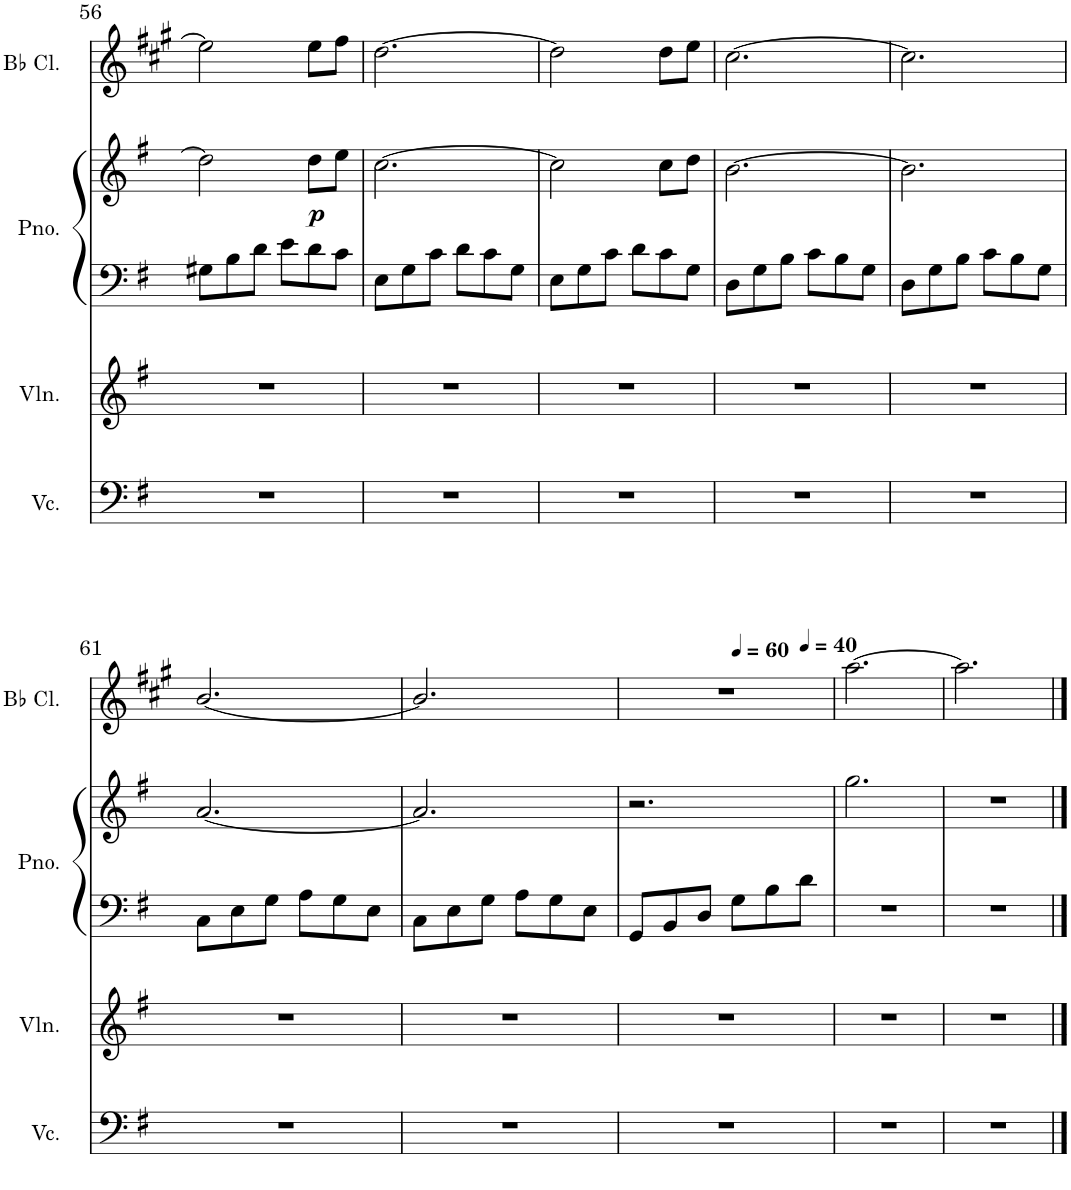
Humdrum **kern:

**kern	**kern	**kern	**kern	**dynam	**kern
*part4	*part3	*part2	*part2	*part2	*part1
*staff5	*staff4	*staff3	*staff2	*staff2/3	*staff1
*I"Violoncello	*I"Violin	*I"Piano	*	*	*I"Bb Clarinet
*I'Vc.	*I'Vln.	*I'Pno.	*	*	*I'Bb Cl.
!!LO:PB:g=z
*clefF4	*clefG2	*clefF4	*clefG2	*	*clefG2
*	*	*	*	*	*Trd1c2
*k[f#]	*k[f#]	*k[f#]	*k[f#]	*	*k[f#c#g#]
*M6/8	*M6/8	*M6/8	*M6/8	*	*M6/8
=56	=56	=56	=56	=56	=56
2.r	2.r	8G#X\L	2dd\]	.	2ee\]
.	.	8B\	.	.	.
.	.	8d\J	.	.	.
.	.	8e\L	.	.	.
!	!	!	!	!LO:DY:b	!
.	.	8d\	8dd\L	p	8ee\L
.	.	8c\J	8ee\J	.	8ff#\J
=57	=57	=57	=57	=57	=57
2.r	2.r	8E\L	[2.cc\	.	[2.dd\
.	.	8G\	.	.	.
.	.	8c\J	.	.	.
.	.	8d\L	.	.	.
.	.	8c\	.	.	.
.	.	8G\J	.	.	.
=58	=58	=58	=58	=58	=58
2.r	2.r	8E\L	2cc\]	.	2dd\]
.	.	8G\	.	.	.
.	.	8c\J	.	.	.
.	.	8d\L	.	.	.
.	.	8c\	8cc\L	.	8dd\L
.	.	8G\J	8dd\J	.	8ee\J
=59	=59	=59	=59	=59	=59
2.r	2.r	8D\L	[2.b\	.	[2.cc#\
.	.	8G\	.	.	.
.	.	8B\J	.	.	.
.	.	8c\L	.	.	.
.	.	8B\	.	.	.
.	.	8G\J	.	.	.
=60	=60	=60	=60	=60	=60
2.r	2.r	8D\L	2.b\]	.	2.cc#\]
.	.	8G\	.	.	.
.	.	8B\J	.	.	.
.	.	8c\L	.	.	.
.	.	8B\	.	.	.
.	.	8G\J	.	.	.
!!LO:LB:g=z
=61	=61	=61	=61	=61	=61
2.r	2.r	8C\L	[2.a/	.	[2.b/
.	.	8E\	.	.	.
.	.	8G\J	.	.	.
.	.	8A\L	.	.	.
.	.	8G\	.	.	.
.	.	8E\J	.	.	.
=62	=62	=62	=62	=62	=62
2.r	2.r	8C\L	2.a/]	.	2.b/]
.	.	8E\	.	.	.
.	.	8G\J	.	.	.
.	.	8A\L	.	.	.
.	.	8G\	.	.	.
.	.	8E\J	.	.	.
=63	=63	=63	=63	=63	=63
*	*	*	*	*	*^
*	*	*	*	*	*	*^
2.r	2.r	8GG/L	2.r	.	2.r	4.ryy	2ryy
.	.	8BB/	.	.	.	.	.
.	.	8D/J	.	.	.	.	.
*	*	*	*	*	*MM60	*	*
.	.	8G\L	.	.	.	4.ryy	.
.	.	8B\	.	.	.	.	8ryy
*	*	*	*	*	*MM40	*	*
.	.	8d\J	.	.	.	.	8ryy
*	*	*	*	*	*v	*v	*v
=64	=64	=64	=64	=64	=64
2.r	2.r	2.r	2.gg\	.	[2.aa\
=65	=65	=65	=65	=65	=65
2.r	2.r	2.r	2.r	.	2.aa\]
==	==	==	==	==	==
*-	*-	*-	*-	*-	*-
